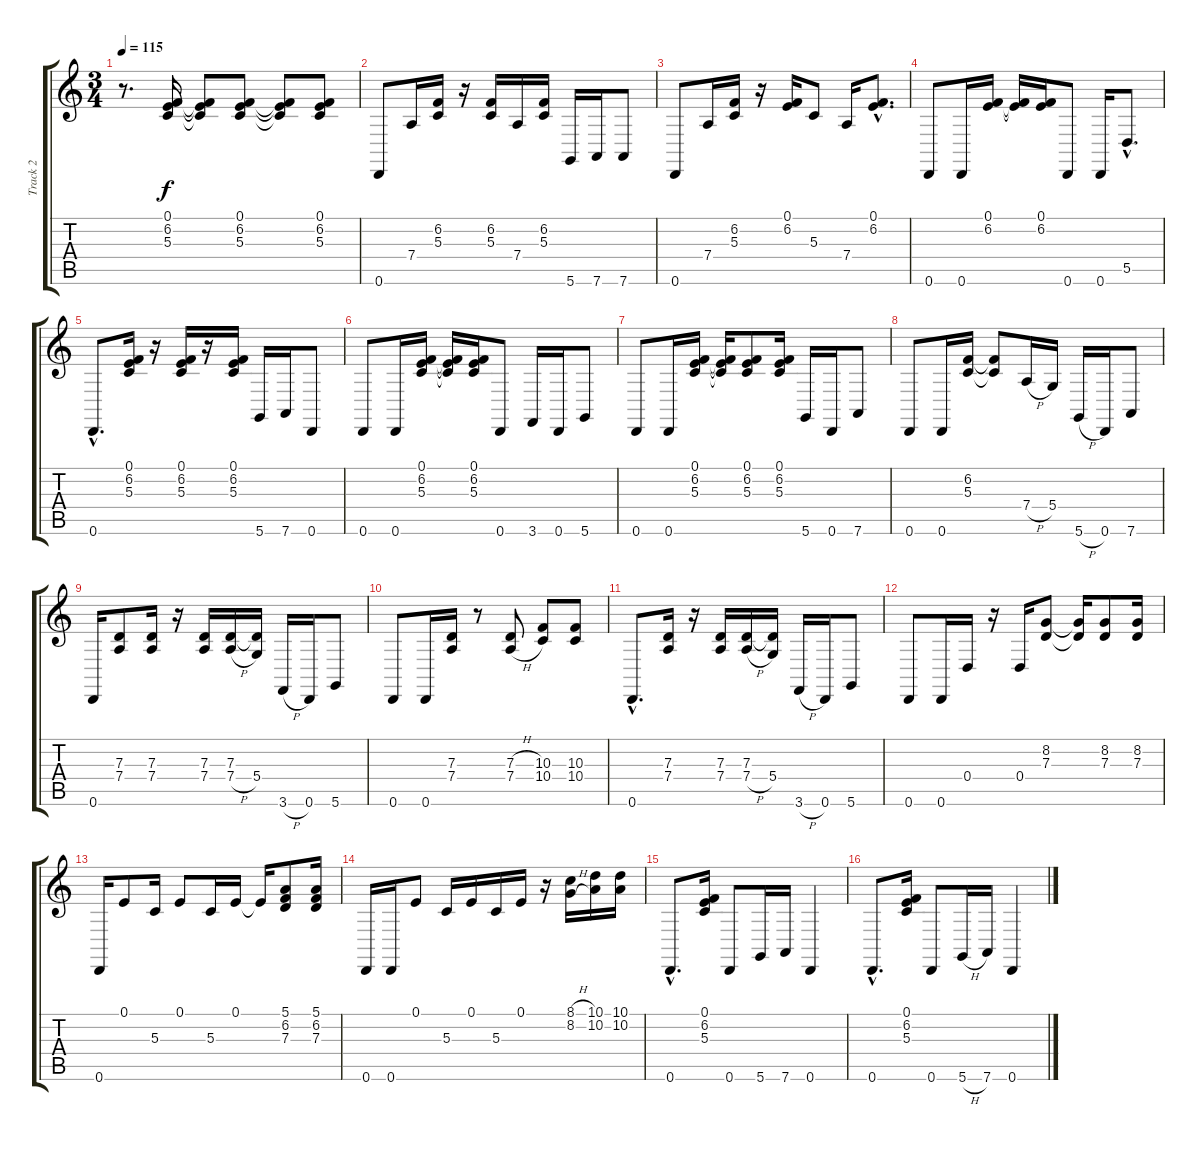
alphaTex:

\track ("Track 2" "Track 2") {instrument acousticgrandpiano}
\staff {score tabs}
\tuning (E4 B3 G3 D3 A2 D2) {hide}
\ts (3 4)
\tempo 115
\clef g2
\ks c
r.8{d dy f} (0.1 6.2 5.3).16 (0.1{t} 6.2{t} 5.3{t}).8 (0.1 6.2 5.3).8 (0.1{t} 6.2{t} 5.3{t}).8 (0.1 6.2 5.3).8 |
0.6.8 7.4.16 (6.2 5.3).16 r.16 (6.2 5.3).16 7.4.16 (6.2 5.3).16 5.6.16 7.6.16 7.6.8 |
0.6.8 7.4.16 (6.2 5.3).16 r.16 (0.1 6.2).16 5.3.8 7.4.16 (0.1{hac} 6.2{hac}).8{d} |
0.6.8 0.6.16 (0.1 6.2).16 (0.1{t} 6.2{t}).16 (0.1 6.2).16 0.6.8 0.6.16 5.5{hac}.8{d} |
0.6{hac}.8{d} (0.1 6.2 5.3).16 r.16 (0.1 6.2 5.3).16 r.16 (0.1 6.2 5.3).16 5.6.16 7.6.16 0.6.8 |
0.6.8 0.6.16 (0.1 6.2 5.3).16 (0.1{t} 6.2{t} 5.3{t}).16 (0.1 6.2 5.3).16 0.6.8 3.6.16 0.6.16 5.6.8 |
0.6.8 0.6.16 (0.1 6.2 5.3).16 (0.1{t} 6.2{t} 5.3{t}).16 (0.1 6.2 5.3).8 (0.1 6.2 5.3).16 5.6.16 0.6.16 7.6.8 |
0.6.8 0.6.16 (6.2 5.3).16 (6.2{t} 5.3{t}).8 7.4{h}.16 5.4.16 5.6{h}.16 0.6.16 7.6.8 |
0.6.16 (7.3 7.4).8 (7.3 7.4).16 r.16 (7.3 7.4).16 (7.3 7.4{h}).16 (7.3{t} 5.4).16 3.6{h}.16 0.6.16 5.6.8 |
0.6.8 0.6.16 (7.3 7.4).16 r.8 (7.3{h} 7.4{h}).8 (10.3 10.4).8 (10.3 10.4).8 |
0.6{hac}.8{d} (7.3 7.4).16 r.16 (7.3 7.4).16 (7.3 7.4{h}).16 (7.3{t} 5.4).16 3.6{h}.16 0.6.16 5.6.8 |
0.6.8 0.6.16 0.4.16 r.16 0.4.16 (8.2 7.3).8 (8.2{t} 7.3{t}).16 (8.2 7.3).8 (8.2 7.3).16 |
0.6.16 0.1.8 5.3.16 0.1.8 5.3.16 0.1.16 0.1{t}.16 (5.1 6.2 7.3).8 (5.1 6.2 7.3).16 |
0.6.16 0.6.16 0.1.8 5.3.16 0.1.16 5.3.16 0.1.16 r.16 (8.1{h} 8.2{h}).16 (10.1 10.2).16 (10.1 10.2).16 |
0.6{hac}.8{d} (0.1 6.2 5.3).16 0.6.8 5.6.16 7.6.16 0.6.4 |
0.6{hac}.8{d} (0.1 6.2 5.3).16 0.6.8 5.6{h}.16 7.6.16 0.6.4
